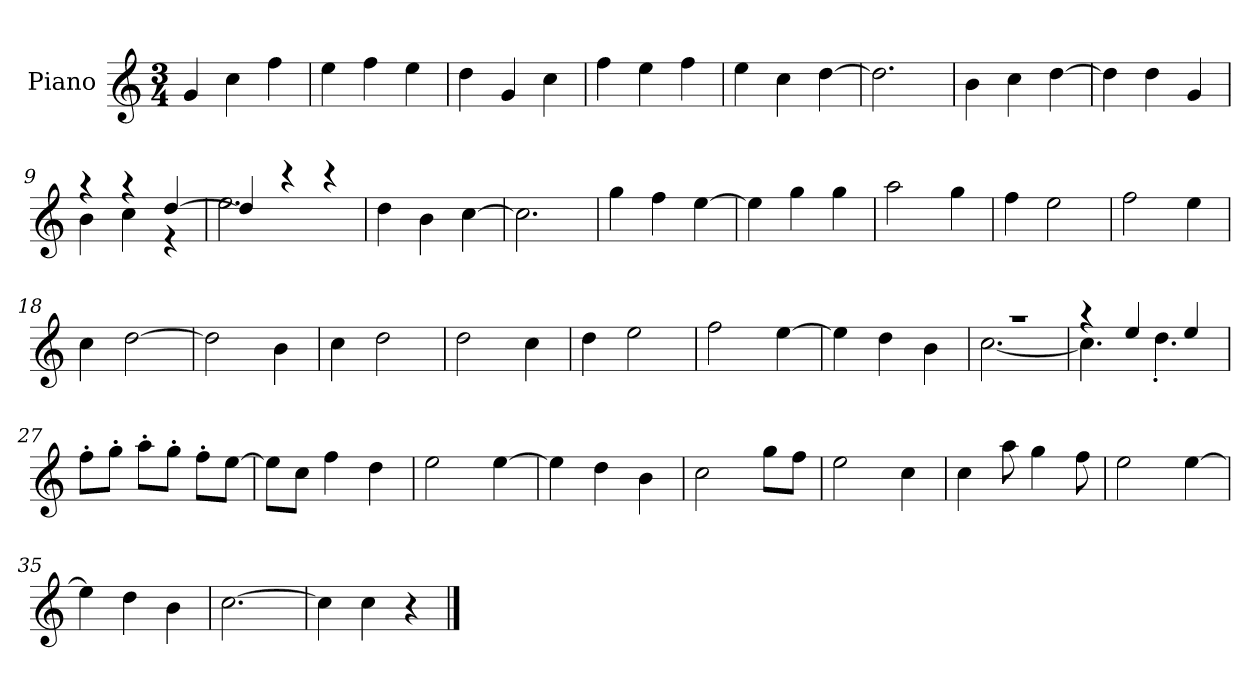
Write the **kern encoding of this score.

**kern
*part1
*staff1
*I"Piano
*I'P-no
*clefG2
*k[]
*M3/4
*MM179
=1
4g/
4cc\
4ff\
=2
4ee\
4ff\
4ee\
=3
4dd\
4g/
4cc\
=4
4ff\
4ee\
4ff\
=5
4ee\
4cc\
[4dd\
=6
2.dd\]
=7
4b\
4cc\
[4dd\
=8
4dd\]
4dd\
4g/
=9
*^
4r	4b\
4r	4cc\
[4dd/	4r
=10	=10
4dd/]	2.ee\
4r	.
4r	.
*v	*v
=11
4dd\
4b\
[4cc\
!!LO:LB:g=z
=12
2.cc\]
=13
4gg\
4ff\
[4ee\
=14
4ee\]
4gg\
4gg\
=15
2aa\
4gg\
=16
4ff\
2ee\
=17
2ff\
4ee\
=18
4cc\
[2dd\
=19
2dd\]
4b\
=20
4cc\
2dd\
=21
2dd\
4cc\
=22
4dd\
2ee\
=23
2ff\
[4ee\
=24
4ee\]
4dd\
4b\
=25
*^
2.r	[2.cc\
!!LO:LB:g=z	!!
=26	=26
4r	4.cc\]
4ee/	.
.	4.dd'\
4ee/	.
*v	*v
=27
8ff'\L
8gg'\J
8aa'\L
8gg'\J
8ff'\L
[8ee\J
=28
8ee\L]
8cc\J
4ff\
4dd\
=29
2ee\
[4ee\
=30
4ee\]
4dd\
4b\
=31
2cc\
8gg\L
8ff\J
=32
2ee\
4cc\
=33
4cc\
8aa\
4gg\
8ff\
=34
2ee\
[4ee\
=35
4ee\]
4dd\
4b\
=36
[2.cc\
!!LO:LB:g=z
=37
4cc\]
4cc\
4r
==
*-
